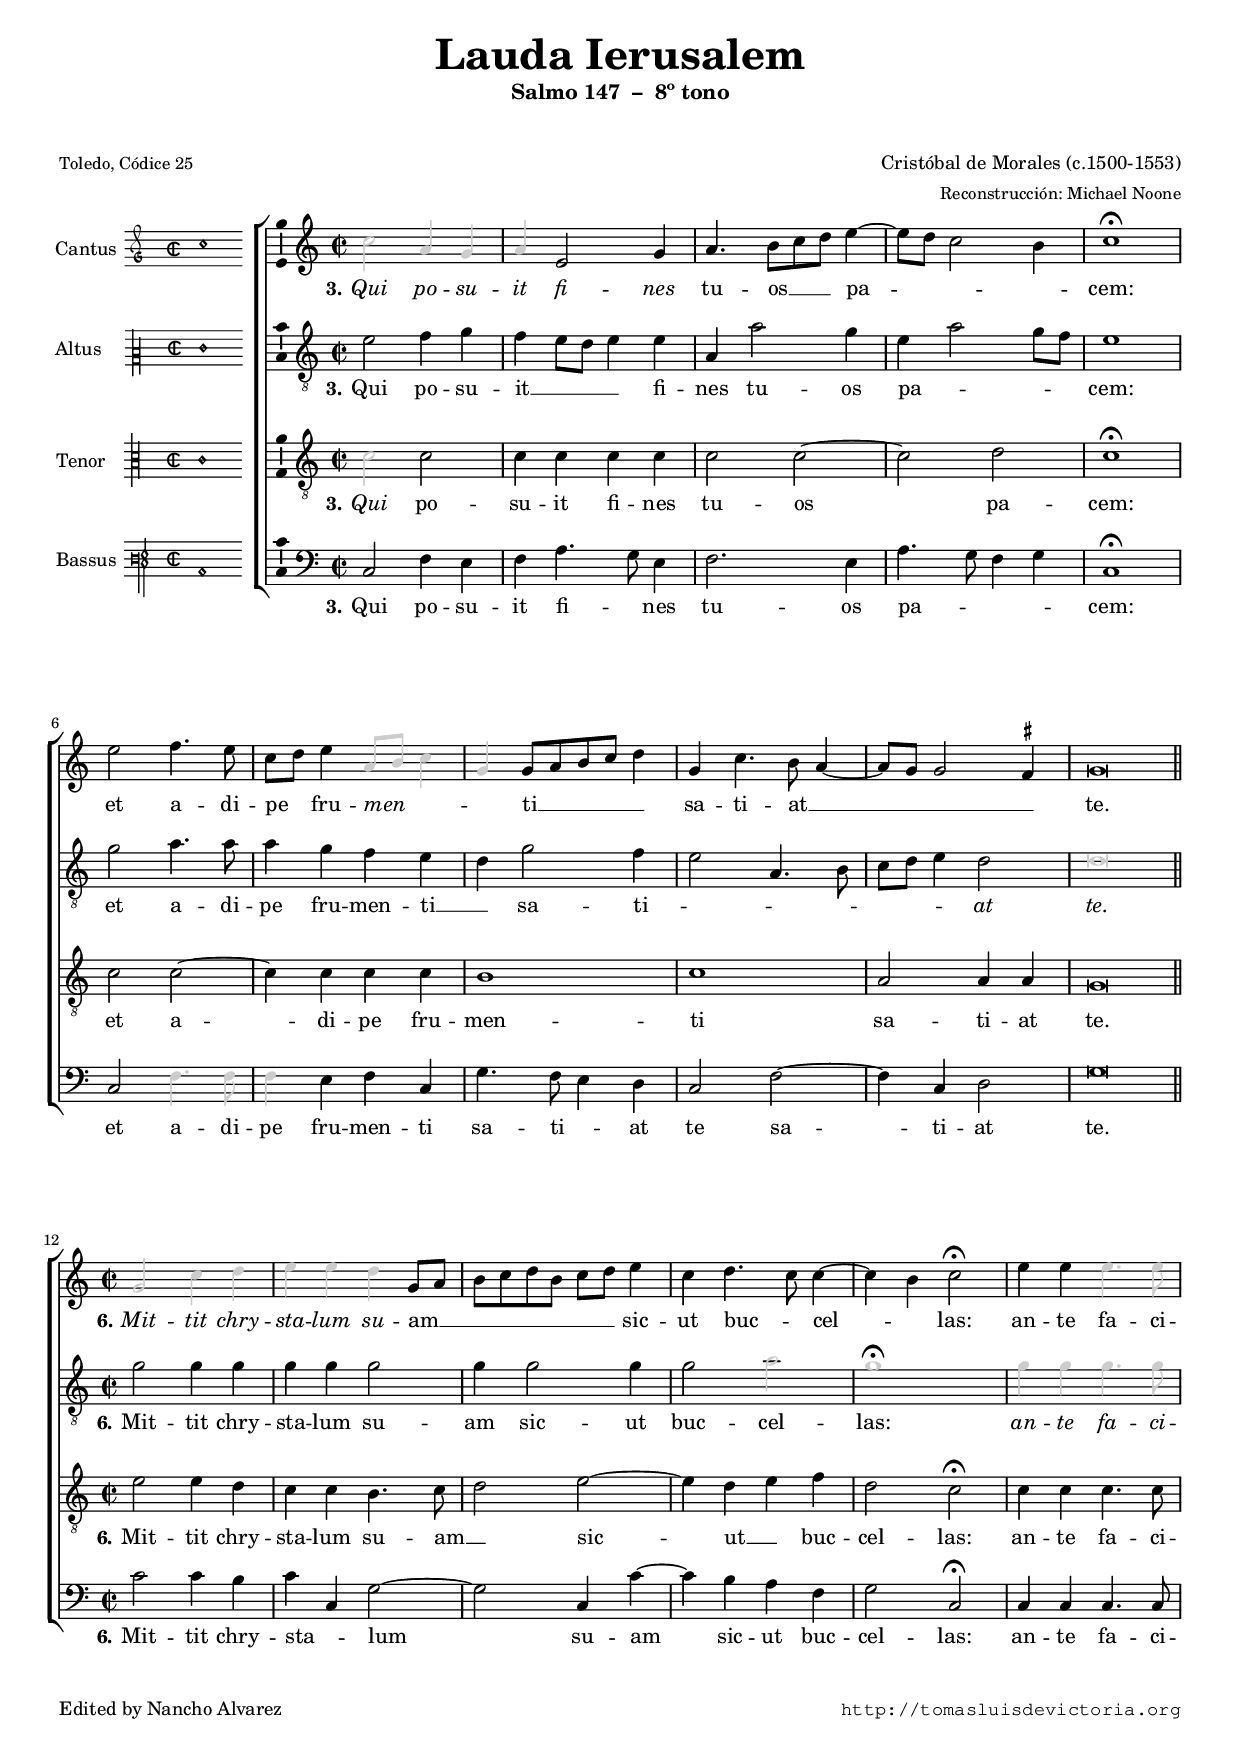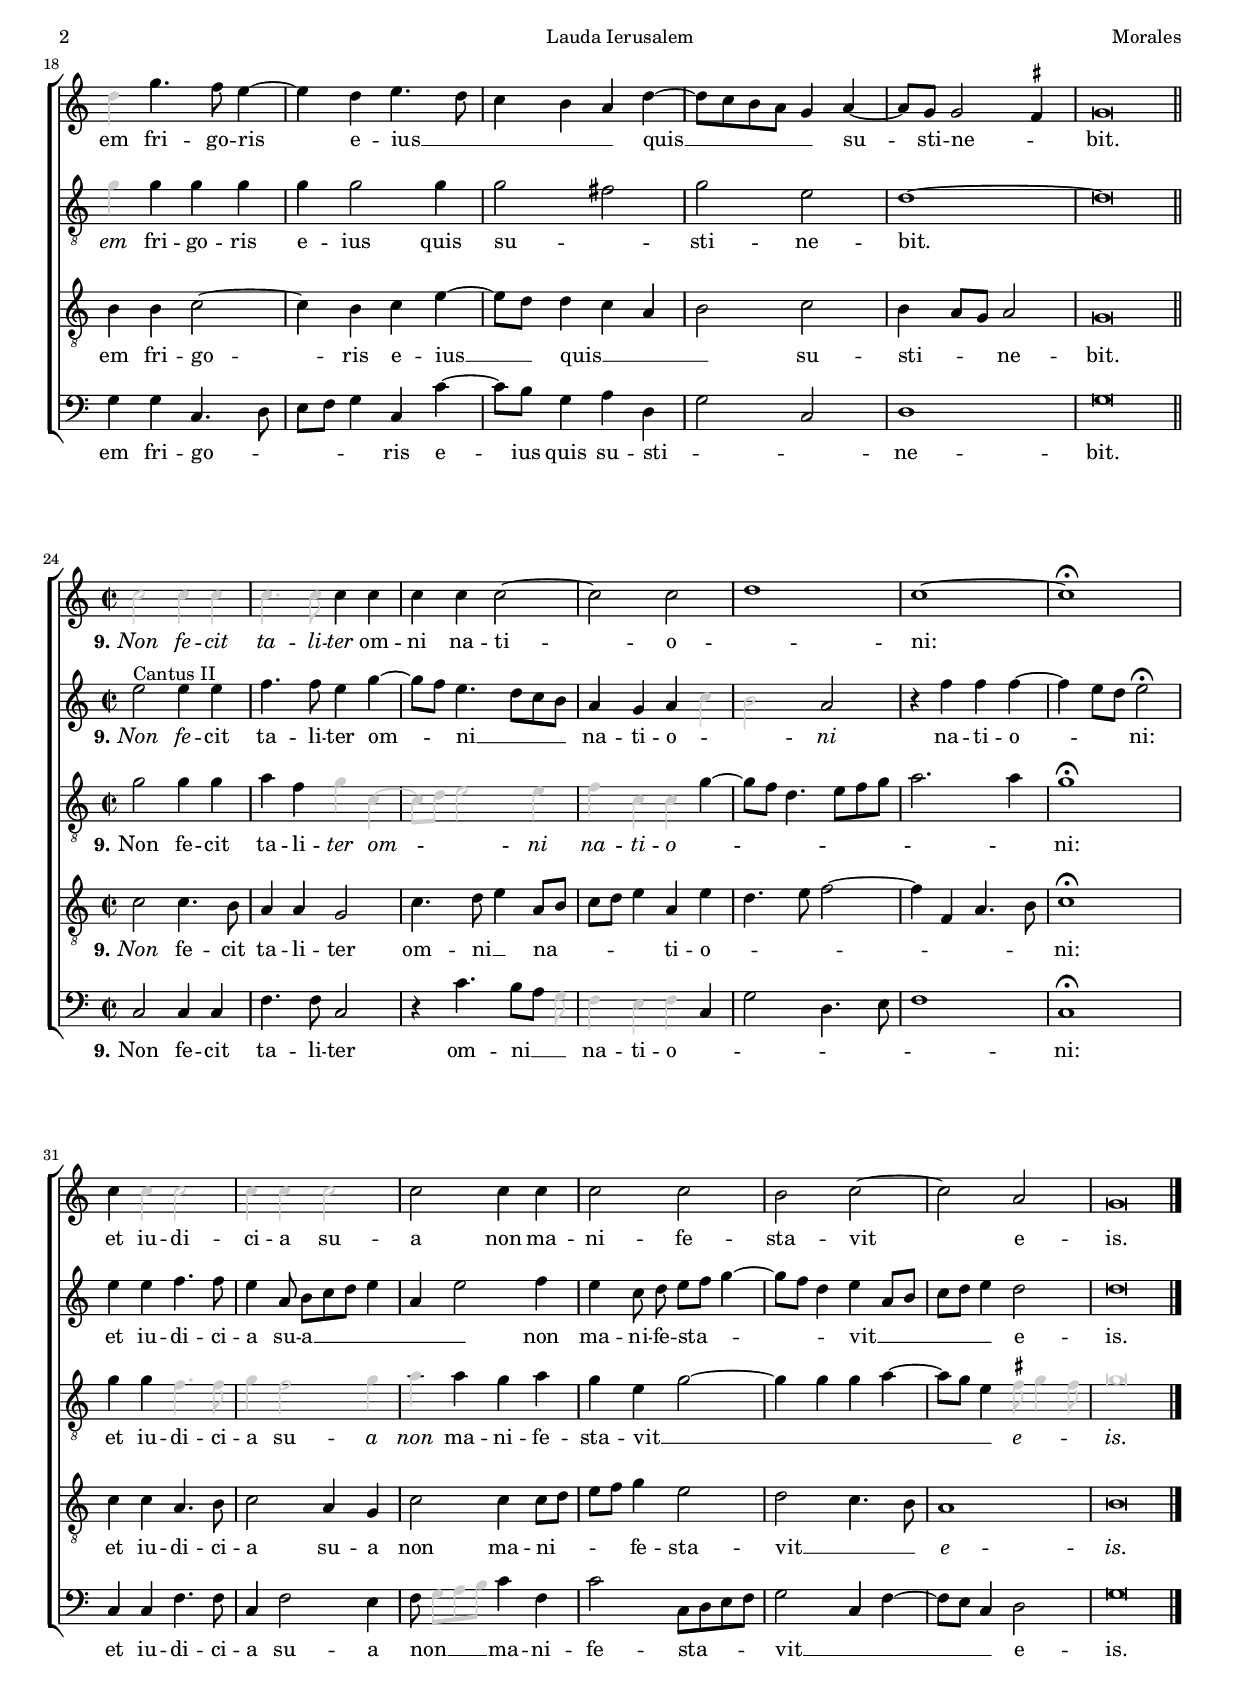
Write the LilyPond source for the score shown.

\version "2.18.0"

#(set-default-paper-size "a4")
#(set-global-staff-size 16.4)
#(ly:set-option 'point-and-click #f)
%mobile -s14.5 -i3.2

mtempo={\tempo 4 = 100}
mtempob={\tempo 4 = 50}

colorclaro=#(rgb-color .8 .8 .8)
coloroscuro=#(rgb-color 0 0 0)

mnon={
\override NoteHead.color = \colorclaro
\override Stem.color = \colorclaro
\override Beam.color = \colorclaro
\override Flag.color = \colorclaro
\override Dots.color = \colorclaro
\override Tie.color = \colorclaro
\override Rest.color = \colorclaro
}
mnoff={
\override NoteHead.color = \coloroscuro
\override Stem.color = \coloroscuro
\override Beam.color = \coloroscuro
\override Flag.color = \coloroscuro
\override Dots.color = \coloroscuro
\override Tie.color = \coloroscuro
\override Rest.color = \coloroscuro
}

italicas=\override LyricText.font-shape = #'italic
rectas=\override LyricText.font-shape = #'upright
ss=\once \set suggestAccidentals = ##t
incipitwidth = 20

htitle="Lauda Ierusalem"
hcomposer="Morales"

\header {
	title=\markup{\fontsize #3 "Lauda Ierusalem"}
	subtitle="Salmo 147  –  8º tono"
	subsubtitle=\markup{\column{" " " "}}
	composer=\markup{\right-column{"Cristóbal de Morales (c.1500-1553)" \smaller "Reconstrucción: Michael Noone"}}
        pdfauthor=\composer
	%opus="(-)"
	poet=\markup{\smaller "Toledo, Códice 25"} 
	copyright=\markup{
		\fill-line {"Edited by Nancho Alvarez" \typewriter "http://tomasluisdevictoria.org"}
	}
%	tagline=""
}

global={\key c \major \time 2/2 \skip 1*11 \bar "||" \break 
        % Noone: doble barra tras cada hemisticio y barra final tras cada verso.
	\override Score.TimeSignature.break-visibility = #'#(#f #t #t)
			\time 2/2 \skip 1*12 \bar "||" \break 
			\time 2/2 \skip 1*14 \bar "|."

}


cantus=\relative c''{
        \mtempo
	\mnon c2 a4 g
        a4 \mnoff e2 g4
        a4. b8[ c d] e4 ~
        e8 d c2 b4
        c1^\fermata 
        e2 f4. e8
        c d e4 \mnon a,8 b c4
        g4 \mnoff g8[ a b c] d4
        g, c4. b8 a4 ~
        a8 g g2 \ss fis4
        g\breve*1/2
        \mnon g2 c4 d
        e e d \mnoff g,8 a
        b c d b c d e4
        c d4. c8 c4 ~
        c b 
        \mtempob
        c2^\fermata % \break 
        \mtempo
        e4 e \mnon e4. e8
        d4 \mnoff g4. f8 e4 ~
        e d e4. d8
        c4 b a d4 ~
        d8 c b a g4 a ~
        a8 g g2 \ss fis4
        g\breve*1/2
        \mnon c2 c4 c
        c4. c8 \mnoff c4 c
        c c c2 ~
        c c
        d1
        c ~
        c^\fermata 
        c4 \mnon c c2
        c4 c c2 \mnoff 
        c2 c4 c
        c2 c
        b c ~
        c a
        g\breve*1/2
}

cantusdos=\relative c''{
        R1*23
        s4*0^\markup{"Cantus II"} 
        e2 e4 e
        f4. f8 e4 g ~
        g8 f e4. d8 c b
        a4 g a \mnon c
        b2 \mnoff a
        r4 f' f f4 ~
        f e8 d
        \mtempob
        e2^\fermata 
        \mtempo 
        e4 e f4. f8
        e4 a,8 b[ c d] e4
        a,4 e'2 f4
        e c8 \noBeam d \noBeam e f g4 ~
        g8 f d4 e a,8 b
        c d e4 d2
        d\breve*1/2
}

altus=\relative c'{
	e2 f4 g
        f4 e8 d e4 e
        a, a'2 g4
        e a2 g8 f
        e1
        g2 a4. a8
        a4 g f e
        d g2 f4
        e2 a,4. b8
        c d e4 d2
        \mnon d\breve*1/2 \mnoff
        g2 g4 g
        g g g2
        g4 g2 g4
        g2 \mnon a 
        g1^\fermata 
        g4 g g4. g8
        g4 \mnoff g g g
        g g2 g4
        g2 fis
        g2 e
        d1 ~
        d\breve*1/2
        g2 g4 g
        a f \mnon g c, ~
        c8 d e2 e4
        f c c \mnoff g'4 ~
        g8 f d4. e8 f g
        a2. a4
        g1^\fermata
        g4 g \mnon f4. f8
        g4 f2 g4
        a4 \mnoff a g a
        g e g2 ~
        g4 g g a ~
        a8 g e4 \mnon \ss fis8 g4 fis8
        g\breve*1/2 \mnoff
        
        
}

tenor=\relative c'{
	\mnon c2 \mnoff c
        c4 c c c
        c2 c2 ~
        c d
        c1^\fermata 
        c2 c ~
        c4 c c c
        b1
        c
        a2 a4 a
        g\breve*1/2
        e'2 e4 d
        c c b4. c8
        d2 e ~
        e4 d e f
        d2 c2^\fermata
        c4 c c4. c8
        b4 b c2 ~
        c4 b c e ~
        e8 d d4 c a
        b2 c
        b4 a8 g a2
        g\breve*1/2
        c2 c4. b8
        a4 a g2
        c4. d8 e4 a,8 b
        c d e4 a, e'
        d4. e8 f2 ~
        f4 f,4 a4. b8
        c1^\fermata
        c4 c a4. b8
        c2 a4 g
        c2 c4 c8 d
        e f g4 e2
        d c4. b8
        a1
        b\breve*1/2
        
}

bassus=\relative c{
	c2 f4 e
        f a4. g8 e4
        f2. e4
        a4. g8 f4 g
        c,1^\fermata 
        c2 \mnon f4. f8
        f4 \mnoff e f c
        g'4. f8 e4 d
        c2 f ~
        f4 c d2
        g\breve*1/2
        c2 c4 b
        c c, g'2 ~
        g c,4 c' ~
        c b a f
        g2 c,2^\fermata
        c4 c c4. c8
        g'4 g c,4. d8
        e f g4 c, c' ~
        c8 b g4 a d,
        g2 c,
        d1
        g\breve*1/2
        c,2 c4 c
        f4. f8 c2
        r4 c'4. b8[ a] \mnon g
        f4 e f \mnoff c
        g'2 d4. e8
        f1
        c^\fermata
        c4 c f4. f8
        c4 f2 e4
        f8 \noBeam \mnon g a b \mnoff c4 f,
        c'2 c,8 d e f
        g2 c,4 f ~
        f8 e c4 d2
        g\breve*1/2
        
}

textocantus=\lyricmode{
\set stanza = "3."
\italicas 
Qui po -- su -- it fi -- nes \rectas 
tu -- os __ _ _ pa -- _ _ _ cem:
et a -- di -- pe _ fru -- \italicas men -- _ _ _ \rectas ti __ _ _ _ _ sa -- ti -- at __ _ _ _ _ te.
\set stanza = "6."
\italicas Mit -- tit chry -- sta -- lum % cristalum
su -- \rectas am __ _ _ _ _ _ _ _ sic -- ut buc -- _ cel -- _ las: % bucelas
an -- te fa -- ci -- em fri -- go -- ris e -- ius __ _ _ _ _ 
quis __ _ _ _ _ su -- sti -- ne -- _ bit. % qui
\set stanza = "9."
\italicas Non fe -- cit ta -- li -- ter \rectas 
om -- ni na -- ti -- o -- _ ni:
et iu -- di -- ci -- a su -- a 
non ma -- ni -- fe -- sta -- vit e -- is.
}

textocantusdos=\lyricmode{
\set stanza = "9."
\italicas 
Non fe -- \rectas cit ta -- li -- ter om -- _ ni __ _ _ _ na -- ti -- o -- _ _ \italicas ni % mn diferente
\rectas na -- ti -- o -- _ _ ni:
et iu -- di -- ci -- a su -- a __ _ _ _ _ _ 
non ma -- ni -- fe -- sta -- _ _ _ _ vit __ _ _ _ _ _ e -- is.
}

textoaltus=\lyricmode{
\set stanza = "3."
Qui po -- su -- it __ _ _ _ fi -- nes tu -- os pa -- _ _ _ cem:
et a -- di -- pe fru -- men -- ti __ _ sa -- ti -- _ _ _ _ _ _ \italicas at te. \rectas 
\set stanza = "6."
Mit -- tit chry -- sta -- lum su -- am sic -- ut buc -- cel -- las:
\italicas 
an -- te fa -- ci -- em \rectas 
fri -- go -- ris e -- ius quis su -- _ sti -- ne -- bit.
\set stanza = "9."
Non fe -- cit ta -- li -- \italicas ter om -- _ _ ni na -- ti -- o -- _ _ _ _ _ _ _ _ \rectas ni:
et iu -- di -- ci -- a su -- \italicas a non \rectas 
ma -- ni -- fe -- sta -- vit __ _ _ _ _ _ _ \italicas e -- _ _ is.
}

textotenor=\lyricmode{
\set stanza = "3."
\italicas Qui \rectas 
po -- su -- it fi -- nes tu -- os pa -- cem:
et a -- di -- pe fru -- men -- ti sa -- ti -- at te.
\set stanza = "6."
Mit -- tit chry -- sta -- lum su -- am __ _ sic -- ut __ _ buc -- cel -- las:
an -- te fa -- ci -- em fri -- go -- ris e -- ius __ _ quis __ _ _ _ su -- sti -- _ _ ne -- bit.
\set stanza = "9."
\italicas Non \rectas 
fe -- cit ta -- li -- ter om -- ni __ _ na -- _ _ _ _ ti -- o -- _ _ _ _ _ _ ni:
et iu -- di -- ci -- a su -- a 
non ma -- ni -- _ _ _ fe -- sta -- vit __ _ _ \italicas e -- is.
}

textobassus=\lyricmode{
\set stanza = "3."
Qui po -- su -- it fi -- _ nes tu -- os pa -- _ _ _ cem:
et a -- di -- pe fru -- men -- ti sa -- ti -- _ at te sa -- ti -- at te.
\set stanza = "6."
Mit -- tit chry -- sta -- _ lum su -- am sic -- ut buc -- cel -- las:
an -- te fa -- ci -- em fri -- go -- _ _ _ _ ris e -- ius quis su -- sti -- _ _ ne -- bit.
\set stanza = "9."
Non fe -- cit ta -- li -- ter om -- ni __ _ _ na -- ti -- o -- _ _ _ _ _ ni:
et iu -- di -- ci -- a su -- a
non __ _ _ _ ma -- ni -- fe -- sta -- _ _ _ vit __ _ _ _ _ e -- is.

}


incipitcantus=\markup{
	\score{
		{ 
		\set Staff.instrumentName="Cantus " % Tiple
		\override NoteHead.style = #'neomensural
		\override Staff.TimeSignature.style = #'neomensural
		\cadenzaOn 
		\clef "petrucci-g"
		\key c \major
		\time 2/2
		c''1
		} 
	\layout { line-width=\incipitwidth indent = 0 }
	}
}

incipitaltus=\markup{
	\score{
		{ 
		\set Staff.instrumentName="Altus    "
		\override NoteHead.style = #'neomensural 
		\override Staff.TimeSignature.style = #'neomensural
		\cadenzaOn 
		\clef "petrucci-c2"
		\key c \major
		\time 2/2
		e'1
		} 
	\layout { line-width=\incipitwidth indent = 0 }
	}
}


incipittenor=\markup{
	\score{
		{ 
		\set Staff.instrumentName="Tenor   "
		\override NoteHead.style = #'neomensural 
		\override Staff.TimeSignature.style = #'neomensural
		\cadenzaOn 
		\clef "petrucci-c3"
		\key c \major
		\time 2/2
		c'1
		} 
	\layout { line-width=\incipitwidth indent=0 }
	}
}

incipitbassus=\markup{
	\score{
		{ 
		\set Staff.instrumentName="Bassus "
		\override NoteHead.style = #'neomensural
		\override Staff.TimeSignature.style = #'neomensural
		\cadenzaOn 
		\clef "petrucci-f3"
		\key c \major
		\time 2/2
		c1
		} 
	\layout { line-width=\incipitwidth indent = 0 }
	}
}


\score {\transpose c' c'{
\new ChoirStaff<<

	\new Staff <<\global
	\new Voice="v1" {
		\set Staff.instrumentName=\incipitcantus
		\clef "treble"
		\cantus }
	\new Lyrics \lyricsto "v1" {\textocantus }
	>>
        
        \new Staff \with{\remove Ambitus_engraver }<<\global
	\new Voice="v5" {
		\set Staff.instrumentName="Cantus II"
		\clef "treble"
		\cantusdos }
	\new Lyrics \lyricsto "v5" {\textocantusdos }
	>>

	\new Staff <<\global
	\new Voice="v2" {
		\set Staff.instrumentName=\incipitaltus
		\clef "G_8"
		\altus }
	\new Lyrics \lyricsto "v2" {\textoaltus }
	>>
	
	\new Staff <<\global
	\new Voice="v3" {
		\set Staff.instrumentName=\incipittenor
		\clef "G_8"
		\tenor }
	\new Lyrics \lyricsto "v3" {\textotenor }
	>>

	\new Staff <<\global
	\new Voice="v4" {
		\set Staff.instrumentName=\incipitbassus
		\clef "bass"
		\bassus }
	\new Lyrics \lyricsto "v4" {\textobassus }
	>>
	
>>

	} % transpose

\layout{ 
	\context {\Lyrics 
		\override VerticalAxisGroup.staff-affinity = #UP
		\override VerticalAxisGroup.nonstaff-relatedstaff-spacing =
			#'((basic-distance . 0) (minimum-distance . 0) (padding . 1))
		\override LyricText.font-size = #1.2
		\override LyricHyphen.minimum-distance = #0.5
	}
	\context {\Score 
                tempoHideNote = ##t
		\override BarNumber.padding = #2 
	}
	\context {\Voice 
		%melismaBusyProperties = #'()
		%autoBeaming = ##f
	}
	\context {\Staff 
                \RemoveEmptyStaves
                \override VerticalAxisGroup.remove-first = ##t
		\override VerticalAxisGroup.staff-staff-spacing =
			#'((basic-distance . 11) (minimum-distance . 0) (padding . 1))
		\consists Ambitus_engraver 
		\override LigatureBracket.padding = #1
	}
}

%\midi {  }

}


\paper{
	evenHeaderMarkup=\markup  \fill-line { \fromproperty #'page:page-number-string \htitle \hcomposer }
	oddHeaderMarkup= \markup  \fill-line { \on-the-fly #not-first-page \hcomposer \on-the-fly #not-first-page \htitle \on-the-fly #not-first-page \fromproperty #'page:page-number-string }
	%system-count=8
	ragged-last-bottom = ##f
	indent=3.5\cm
	system-system-spacing =
	#'((basic-distance . 20) (minimum-distance . 0) (padding . 5))
	top-system-spacing = % header
	#'((basic-distance . 8) (minimum-distance . 0) (padding . 0))
	last-bottom-spacing = % footer
	#'((basic-distance . 12) (minimum-distance . 0) (padding . 0))
	%top-markup-spacing #'basic-distance = 0
	markup-system-spacing #'basic-distance = 20

}
